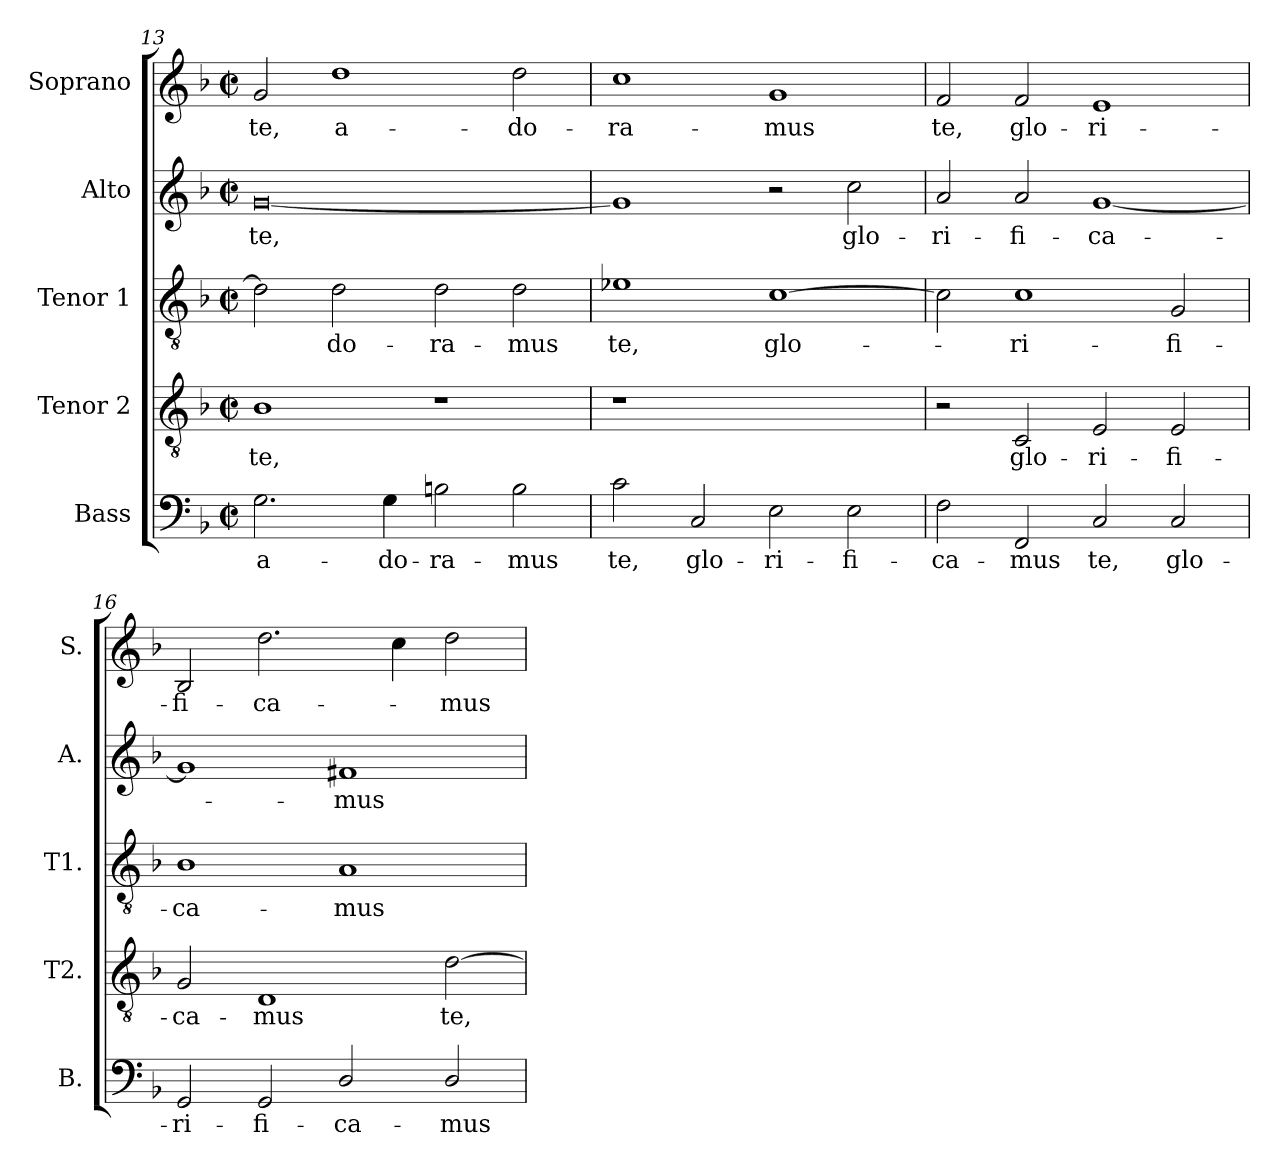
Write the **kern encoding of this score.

**kern	**text	**kern	**text	**kern	**text	**kern	**text	**kern	**text
*part5	*part5	*part4	*part4	*part3	*part3	*part2	*part2	*part1	*part1
*staff5	*staff5	*staff4	*staff4	*staff3	*staff3	*staff2	*staff2	*staff1	*staff1
*I"Bass	*	*I"Tenor 2	*	*I"Tenor 1	*	*I"Alto	*	*I"Soprano	*
*I'B.	*	*I'T2.	*	*I'T1.	*	*I'A.	*	*I'S.	*
!!LO:PB:g=z
*clefF4	*	*clefGv2	*	*clefGv2	*	*clefG2	*	*clefG2	*
*	*	*ITrd7c12	*	*ITrd7c12	*	*	*	*	*
*k[b-]	*	*k[b-]	*	*k[b-]	*	*k[b-]	*	*k[b-]	*
*F:	*	*F:	*	*F:	*	*F:	*	*F:	*
*M2/2	*	*M2/2	*	*M2/2	*	*M2/2	*	*M2/2	*
*met(c|)	*	*met(c|)	*	*met(c|)	*	*met(c|)	*	*met(c|)	*
=13	=13	=13	=13	=13	=13	=13	=13	=13	=13
!	!LO:LY:b:color=#000000	!	!	!	!	!	!	!	!
!	!	!	!LO:LY:b:color=#000000	!	!	!	!	!	!
!	!	!	!	!	!	!	!LO:LY:b:color=#000000	!	!
!	!	!	!	!	!	!	!	!	!LO:LY:b:color=#000000
2.Gi\	a-	1BB-i	te,	2Di\]	.	[<0gi	te,	2gi/	te,
!	!	!	!	!	!LO:LY:b:color=#000000	!	!	!	!
!	!	!	!	!	!	!	!	!	!LO:LY:b:color=#000000
.	.	.	.	2Di\	-do-	.	.	1ddi	a-
!	!LO:LY:b:color=#000000	!	!	!	!	!	!	!	!
4Gi\	-do-	.	.	.	.	.	.	.	.
!	!LO:LY:b:color=#000000	!	!	!	!	!	!	!	!
!	!	!	!	!	!LO:LY:b:color=#000000	!	!	!	!
2Bni\	-ra-	1r	.	2Di\	-ra-	.	.	.	.
!	!LO:LY:b:color=#000000	!	!	!	!	!	!	!	!
!	!	!	!	!	!LO:LY:b:color=#000000	!	!	!	!
!	!	!	!	!	!	!	!	!	!LO:LY:b:color=#000000
2Bi\	-mus	.	.	2Di\	-mus	.	.	2ddi\	-do-
=14	=14	=14	=14	=14	=14	=14	=14	=14	=14
!	!LO:LY:b:color=#000000	!LO:N:vis=1	!	!	!	!	!	!	!
!	!	!	!	!	!LO:LY:b:color=#000000	!	!	!	!
!	!	!	!	!	!	!	!	!	!LO:LY:b:color=#000000
2ci\	te,	1r	.	1E-Xi	te,	1gi]	.	1cci	-ra-
!	!LO:LY:b:color=#000000	!	!	!	!	!	!	!	!
2Ci/	glo-	.	.	.	.	.	.	.	.
!	!LO:LY:b:color=#000000	!	!	!	!	!	!	!	!
!	!	!	!	!	!LO:LY:b:color=#000000	!	!	!	!
!	!	!	!	!	!	!	!	!	!LO:LY:b:color=#000000
2Ei\	-ri-	1ryy	.	[>1Ci	glo-	2r	.	1gi	-mus
!	!LO:LY:b:color=#000000	!	!	!	!	!	!	!	!
!	!	!	!	!	!	!	!LO:LY:b:color=#000000	!	!
2Ei\	-fi-	.	.	.	.	2cci\	glo-	.	.
=15	=15	=15	=15	=15	=15	=15	=15	=15	=15
!	!LO:LY:b:color=#000000	!	!	!	!	!	!	!	!
!	!	!	!	!	!	!	!LO:LY:b:color=#000000	!	!
!	!	!	!	!	!	!	!	!	!LO:LY:b:color=#000000
2Fi\	-ca-	2r	.	2Ci\]	.	2ai/	-ri-	2fi/	te,
!	!LO:LY:b:color=#000000	!	!	!	!	!	!	!	!
!	!	!	!LO:LY:b:color=#000000	!	!	!	!	!	!
!	!	!	!	!	!LO:LY:b:color=#000000	!	!	!	!
!	!	!	!	!	!	!	!LO:LY:b:color=#000000	!	!
!	!	!	!	!	!	!	!	!	!LO:LY:b:color=#000000
2FFi/	-mus	2CCi/	glo-	1Ci	-ri-	2ai/	-fi-	2fi/	glo-
!	!LO:LY:b:color=#000000	!	!	!	!	!	!	!	!
!	!	!	!LO:LY:b:color=#000000	!	!	!	!	!	!
!	!	!	!	!	!	!	!LO:LY:b:color=#000000	!	!
!	!	!	!	!	!	!	!	!	!LO:LY:b:color=#000000
2Ci/	te,	2EEi/	-ri-	.	.	[<1gi	-ca-	1ei	-ri-
!	!LO:LY:b:color=#000000	!	!	!	!	!	!	!	!
!	!	!	!LO:LY:b:color=#000000	!	!	!	!	!	!
!	!	!	!	!	!LO:LY:b:color=#000000	!	!	!	!
2Ci/	glo-	2EEi/	-fi-	2GGi/	-fi-	.	.	.	.
=16	=16	=16	=16	=16	=16	=16	=16	=16	=16
!	!LO:LY:b:color=#000000	!	!	!	!	!	!	!	!
!	!	!	!LO:LY:b:color=#000000	!	!	!	!	!	!
!	!	!	!	!	!LO:LY:b:color=#000000	!	!	!	!
!	!	!	!	!	!	!	!	!	!LO:LY:b:color=#000000
2GGi/	-ri-	2GGi/	-ca-	1BB-i	-ca-	1gi]	.	2B-i/	-fi-
!	!LO:LY:b:color=#000000	!	!	!	!	!	!	!	!
!	!	!	!LO:LY:b:color=#000000	!	!	!	!	!	!
!	!	!	!	!	!	!	!	!	!LO:LY:b:color=#000000
2GGi/	-fi-	1DDi	-mus	.	.	.	.	2.ddi\	-ca-
!	!LO:LY:b:color=#000000	!	!	!	!	!	!	!	!
!	!	!	!	!	!LO:LY:b:color=#000000	!	!	!	!
!	!	!	!	!	!	!	!LO:LY:b:color=#000000	!	!
2Di/	-ca-	.	.	1AAi	-mus	1f#Xi	-mus	.	.
.	.	.	.	.	.	.	.	4cci\	.
!	!LO:LY:b:color=#000000	!	!	!	!	!	!	!	!
!	!	!	!LO:LY:b:color=#000000	!	!	!	!	!	!
!	!	!	!	!	!	!	!	!	!LO:LY:b:color=#000000
2Di/	-mus	[>2Di\	te,	.	.	.	.	2ddi\	-mus-
=	=	=	=	=	=	=	=	=	=
*-	*-	*-	*-	*-	*-	*-	*-	*-	*-
